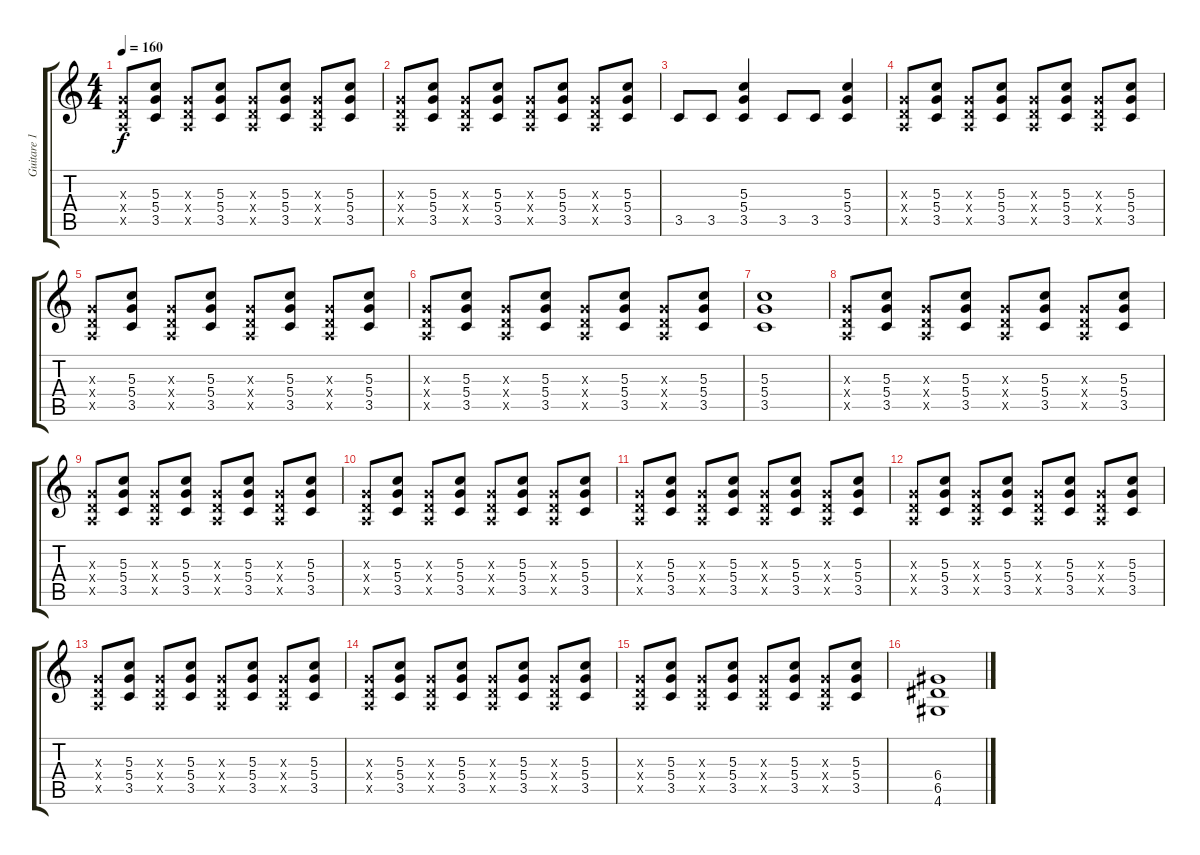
\track ("Guitare 1" "Guitare 1") {instrument electricguitarmuted}
\staff {score tabs}
\tuning (E4 B3 G3 D3 A2 E2) {hide}
\ts (4 4)
\tempo 160
\clef g2
\ks c
(0.3{x} 0.4{x} 0.5{x}).8{dy f volume 10} (5.3 5.4 3.5).8 (0.3{x} 0.4{x} 0.5{x}).8 (5.3 5.4 3.5).8 (0.3{x} 0.4{x} 0.5{x}).8 (5.3 5.4 3.5).8 (0.3{x} 0.4{x} 0.5{x}).8 (5.3 5.4 3.5).8 |
(0.3{x} 0.4{x} 0.5{x}).8{volume 10} (5.3 5.4 3.5).8 (0.3{x} 0.4{x} 0.5{x}).8 (5.3 5.4 3.5).8 (0.3{x} 0.4{x} 0.5{x}).8 (5.3 5.4 3.5).8 (0.3{x} 0.4{x} 0.5{x}).8 (5.3 5.4 3.5).8 |
3.5.8 3.5.8 (5.3 5.4 3.5).4 3.5.8 3.5.8 (5.3 5.4 3.5).4 |
(0.3{x} 0.4{x} 0.5{x}).8{volume 10} (5.3 5.4 3.5).8 (0.3{x} 0.4{x} 0.5{x}).8 (5.3 5.4 3.5).8 (0.3{x} 0.4{x} 0.5{x}).8 (5.3 5.4 3.5).8 (0.3{x} 0.4{x} 0.5{x}).8 (5.3 5.4 3.5).8 |
(0.3{x} 0.4{x} 0.5{x}).8{volume 10} (5.3 5.4 3.5).8 (0.3{x} 0.4{x} 0.5{x}).8 (5.3 5.4 3.5).8 (0.3{x} 0.4{x} 0.5{x}).8 (5.3 5.4 3.5).8 (0.3{x} 0.4{x} 0.5{x}).8 (5.3 5.4 3.5).8 |
(0.3{x} 0.4{x} 0.5{x}).8{volume 10} (5.3 5.4 3.5).8 (0.3{x} 0.4{x} 0.5{x}).8 (5.3 5.4 3.5).8 (0.3{x} 0.4{x} 0.5{x}).8 (5.3 5.4 3.5).8 (0.3{x} 0.4{x} 0.5{x}).8 (5.3 5.4 3.5).8 |
(5.3 5.4 3.5).1 |
(0.3{x} 0.4{x} 0.5{x}).8{volume 10} (5.3 5.4 3.5).8 (0.3{x} 0.4{x} 0.5{x}).8 (5.3 5.4 3.5).8 (0.3{x} 0.4{x} 0.5{x}).8 (5.3 5.4 3.5).8 (0.3{x} 0.4{x} 0.5{x}).8 (5.3 5.4 3.5).8 |
(0.3{x} 0.4{x} 0.5{x}).8{volume 10} (5.3 5.4 3.5).8 (0.3{x} 0.4{x} 0.5{x}).8 (5.3 5.4 3.5).8 (0.3{x} 0.4{x} 0.5{x}).8 (5.3 5.4 3.5).8 (0.3{x} 0.4{x} 0.5{x}).8 (5.3 5.4 3.5).8 |
(0.3{x} 0.4{x} 0.5{x}).8{volume 10} (5.3 5.4 3.5).8 (0.3{x} 0.4{x} 0.5{x}).8 (5.3 5.4 3.5).8 (0.3{x} 0.4{x} 0.5{x}).8 (5.3 5.4 3.5).8 (0.3{x} 0.4{x} 0.5{x}).8 (5.3 5.4 3.5).8 |
(0.3{x} 0.4{x} 0.5{x}).8{volume 10} (5.3 5.4 3.5).8 (0.3{x} 0.4{x} 0.5{x}).8 (5.3 5.4 3.5).8 (0.3{x} 0.4{x} 0.5{x}).8 (5.3 5.4 3.5).8 (0.3{x} 0.4{x} 0.5{x}).8 (5.3 5.4 3.5).8 |
(0.3{x} 0.4{x} 0.5{x}).8{volume 10} (5.3 5.4 3.5).8 (0.3{x} 0.4{x} 0.5{x}).8 (5.3 5.4 3.5).8 (0.3{x} 0.4{x} 0.5{x}).8 (5.3 5.4 3.5).8 (0.3{x} 0.4{x} 0.5{x}).8 (5.3 5.4 3.5).8 |
(0.3{x} 0.4{x} 0.5{x}).8{volume 10} (5.3 5.4 3.5).8 (0.3{x} 0.4{x} 0.5{x}).8 (5.3 5.4 3.5).8 (0.3{x} 0.4{x} 0.5{x}).8 (5.3 5.4 3.5).8 (0.3{x} 0.4{x} 0.5{x}).8 (5.3 5.4 3.5).8 |
(0.3{x} 0.4{x} 0.5{x}).8{volume 10} (5.3 5.4 3.5).8 (0.3{x} 0.4{x} 0.5{x}).8 (5.3 5.4 3.5).8 (0.3{x} 0.4{x} 0.5{x}).8 (5.3 5.4 3.5).8 (0.3{x} 0.4{x} 0.5{x}).8 (5.3 5.4 3.5).8 |
(0.3{x} 0.4{x} 0.5{x}).8{volume 10} (5.3 5.4 3.5).8 (0.3{x} 0.4{x} 0.5{x}).8 (5.3 5.4 3.5).8 (0.3{x} 0.4{x} 0.5{x}).8 (5.3 5.4 3.5).8 (0.3{x} 0.4{x} 0.5{x}).8 (5.3 5.4 3.5).8 |
(6.4 6.5 4.6).1{volume 12}
